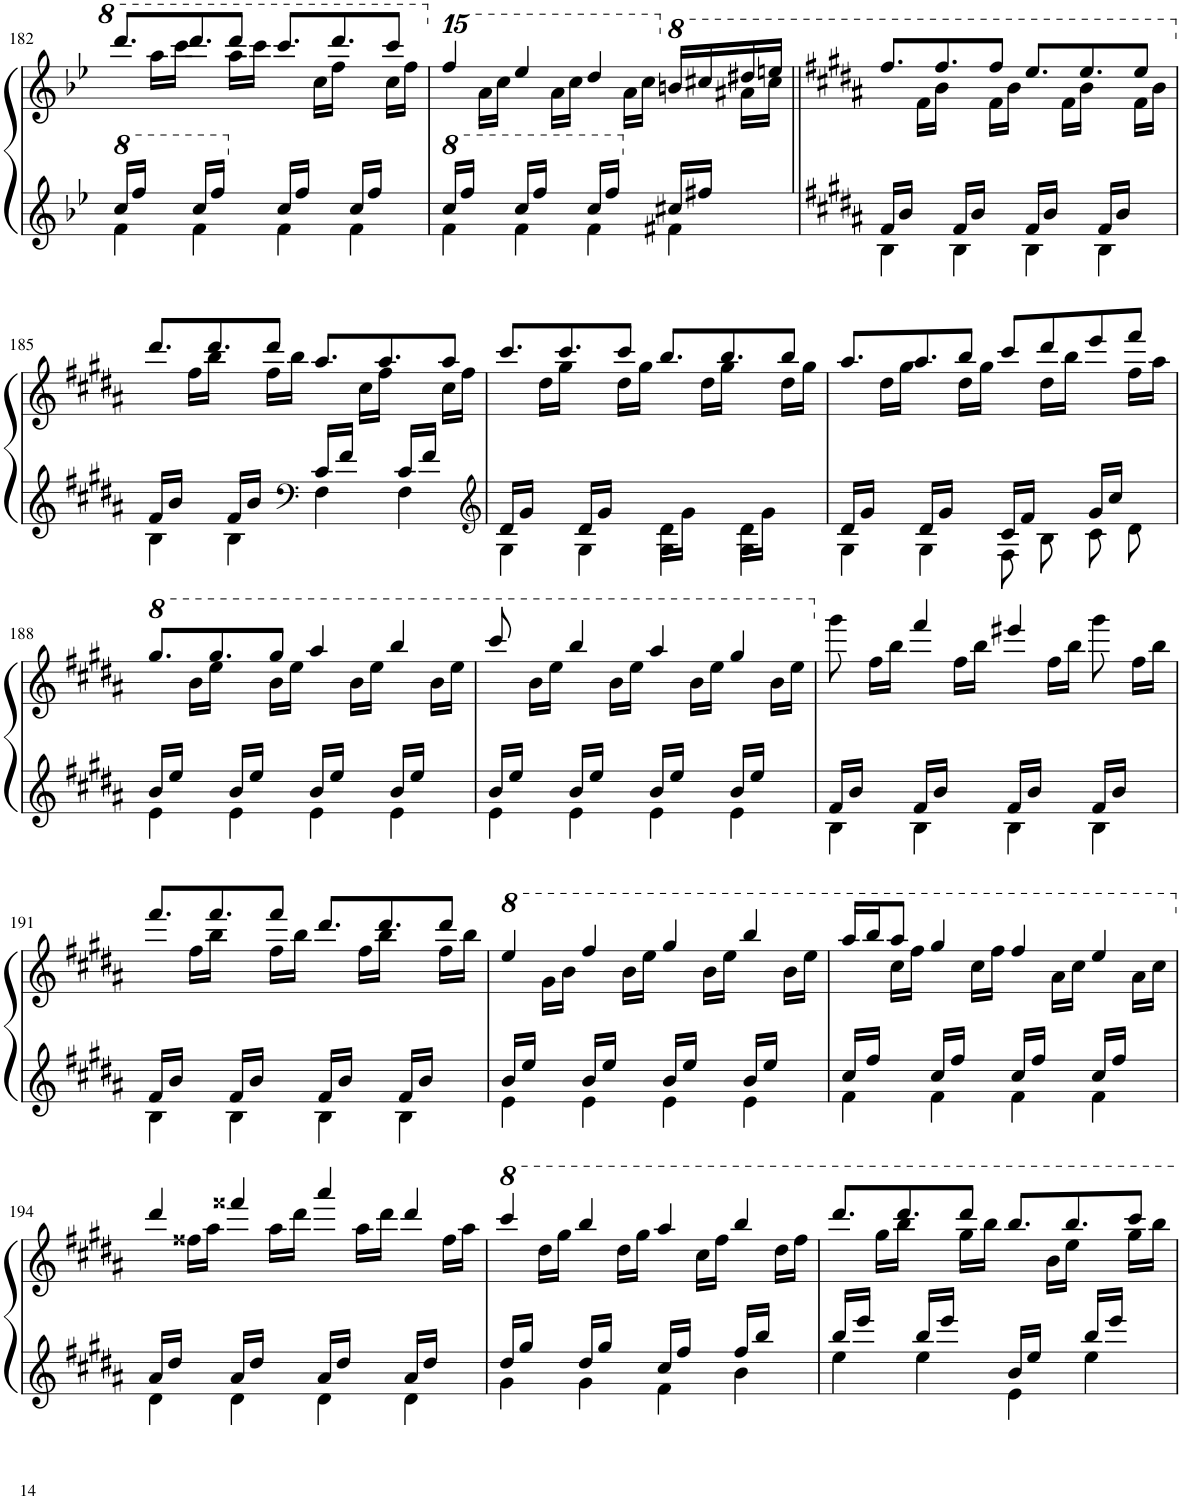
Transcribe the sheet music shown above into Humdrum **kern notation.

**kern	**kern
*part1	*part1
*staff2	*staff1
*I"Piano	*
*I'Pno.	*
!!LO:PB:g=z
*clefG2	*clefG2
*k[b-e-]	*k[b-e-]
*M4/4	*M4/4
*8va	*
=182	=182
*^	*^
4ff\	16ccc/LL	8.dddd/L	8ryy
.	16fff/JJ	.	.
.	8ryy	.	16aaa\LL
.	.	8.dddd/	16cccc\JJ
4ff\	16ccc/LL	.	8ryy
.	16fff/JJ	.	.
*X8va	*	*	*
.	8ryy	8dddd/J	16aaa\LL
.	.	.	16cccc\JJ
4f\	16cc/LL	8.cccc/L	8ryy
.	16ff/JJ	.	.
.	8ryy	.	16ccc\LL
.	.	8.dddd/	16fff\JJ
4f\	16cc/LL	.	8ryy
.	16ff/JJ	.	.
.	8ryy	8cccc/J	16ccc\LL
.	.	.	16fff\JJ
=183	=183	=183	=183
*8va	*	*	*
*	*	*15ma	*
4ff\	16ccc/LL	4ffff/	8ryy
.	16fff/JJ	.	.
.	8ryy	.	16aaa\LL
.	.	.	16cccc\JJ
4ff\	16ccc/LL	4eeee-/	8ryy
.	16fff/JJ	.	.
.	8ryy	.	16aaa\LL
.	.	.	16cccc\JJ
4ff\	16ccc/LL	4dddd/	8ryy
.	16fff/JJ	.	.
*X8va	*	*	*
.	8ryy	.	16aaa\LL
.	.	.	16cccc\JJ
*	*	*X15ma	*
*	*	*8va	*
4f#X\	16cc#X/LL	16bbn/LL	8ryy
.	16ff#X/JJ	16ccc#X/	.
.	8ryy	16ddd#X/	16aa#X\LL
.	.	16eeen/JJ	16ccc#\JJ
=184||	=184||	=184||	=184||
*k[f#c#g#d#a#]	*	*k[f#c#g#d#a#]	*
4B\	16f#/LL	8.fff#/L	8ryy
.	16b/JJ	.	.
.	8ryy	.	16ff#\LL
.	.	8.fff#/	16bb\JJ
4B\	16f#/LL	.	8ryy
.	16b/JJ	.	.
.	8ryy	8fff#/J	16ff#\LL
.	.	.	16bb\JJ
4B\	16f#/LL	8.eee/L	8ryy
.	16b/JJ	.	.
.	8ryy	.	16ff#\LL
.	.	8.eee/	16bb\JJ
4B\	16f#/LL	.	8ryy
.	16b/JJ	.	.
.	8ryy	8eee/J	16ff#\LL
.	.	.	16bb\JJ
!!LO:LB:g=z	!!
=185	=185	=185	=185
*	*	*X8va	*
4B\	16f#/LL	8.ddd#/L	8ryy
.	16b/JJ	.	.
.	8ryy	.	16ff#\LL
.	.	8.ddd#/	16bb\JJ
4B\	16f#/LL	.	8ryy
.	16b/JJ	.	.
.	8ryy	8ddd#/J	16ff#\LL
.	.	.	16bb\JJ
*clefF4	*	*	*
4F#\	16c#/LL	8.aa#/L	8ryy
.	16f#/JJ	.	.
.	8ryy	.	16cc#\LL
.	.	8.aa#/	16ff#\JJ
4F#\	16c#/LL	.	8ryy
.	16f#/JJ	.	.
.	8ryy	8aa#/J	16cc#\LL
.	.	.	16ff#\JJ
=186	=186	=186	=186
*clefG2	*	*	*
4G#\	16d#/LL	8.ccc#/L	8ryy
.	16g#/JJ	.	.
.	8ryy	.	16dd#\LL
.	.	8.ccc#/	16gg#\JJ
4G#\	16d#/LL	.	8ryy
.	16g#/JJ	.	.
.	8ryy	8ccc#/J	16dd#\LL
.	.	.	16gg#\JJ
4G#\	16d#\LL	8.bb/L	8ryy
.	16g#\JJ	.	.
.	8ryy	.	16dd#\LL
.	.	8.bb/	16gg#\JJ
4G#\	16d#\LL	.	8ryy
.	16g#\JJ	.	.
.	8ryy	8bb/J	16dd#\LL
.	.	.	16gg#\JJ
=187	=187	=187	=187
4G#\	16d#/LL	8.aa#/L	8ryy
.	16g#/JJ	.	.
.	8ryy	.	16dd#\LL
.	.	8.aa#/	16gg#\JJ
4G#\	16d#/LL	.	8ryy
.	16g#/JJ	.	.
.	8ryy	8bb/J	16dd#\LL
.	.	.	16gg#\JJ
8F#\	16c#/LL	8ccc#/L	8ryy
.	16f#/JJ	.	.
8B\	8ryy	8ddd#/	16dd#\LL
.	.	.	16bb\JJ
8c#\	16g#/LL	8eee/	8ryy
.	16cc#/JJ	.	.
8d#\	8ryy	8fff#/J	16ff#\LL
.	.	.	16aa#\JJ
!!LO:LB:g=z	!!
=188	=188	=188	=188
*	*	*8va	*
4e\	16b/LL	8.ggg#/L	8ryy
.	16ee/JJ	.	.
.	8ryy	.	16bb\LL
.	.	8.ggg#/	16eee\JJ
4e\	16b/LL	.	8ryy
.	16ee/JJ	.	.
.	8ryy	8ggg#/J	16bb\LL
.	.	.	16eee\JJ
4e\	16b/LL	4aaa#/	8ryy
.	16ee/JJ	.	.
.	8ryy	.	16bb\LL
.	.	.	16eee\JJ
4e\	16b/LL	4bbb/	8ryy
.	16ee/JJ	.	.
.	8ryy	.	16bb\LL
.	.	.	16eee\JJ
=189	=189	=189	=189
4e\	16b/LL	8cccc#/	4.ryy
.	16ee/JJ	.	.
.	8ryy	16bb\LL	.
.	.	16eee\JJ	.
4e\	16b/LL	4bbb/	.
.	16ee/JJ	.	.
.	8ryy	.	16bb\LL
.	.	.	16eee\JJ
4e\	16b/LL	4aaa#/	8ryy
.	16ee/JJ	.	.
.	8ryy	.	16bb\LL
.	.	.	16eee\JJ
4e\	16b/LL	4ggg#/	8ryy
.	16ee/JJ	.	.
.	8ryy	.	16bb\LL
.	.	.	16eee\JJ
=190	=190	=190	=190
*	*	*X8va	*
4B\	16f#/LL	8ggg#\	4.ryy
.	16b/JJ	.	.
.	8ryy	16ff#\LL	.
.	.	16bb\JJ	.
4B\	16f#/LL	4fff#/	.
.	16b/JJ	.	.
.	8ryy	.	16ff#\LL
.	.	.	16bb\JJ
4B\	16f#/LL	4eee#X/	8ryy
.	16b/JJ	.	.
.	8ryy	.	16ff#\LL
.	.	.	16bb\JJ
4B\	16f#/LL	8ggg#\	4ryy
.	16b/JJ	.	.
.	8ryy	16ff#\LL	.
.	.	16bb\JJ	.
!!LO:LB:g=z	!!
=191	=191	=191	=191
4B\	16f#/LL	8.fff#/L	8ryy
.	16b/JJ	.	.
.	8ryy	.	16ff#\LL
.	.	8.fff#/	16bb\JJ
4B\	16f#/LL	.	8ryy
.	16b/JJ	.	.
.	8ryy	8fff#/J	16ff#\LL
.	.	.	16bb\JJ
4B\	16f#/LL	8.ddd#/L	8ryy
.	16b/JJ	.	.
.	8ryy	.	16ff#\LL
.	.	8.ddd#/	16bb\JJ
4B\	16f#/LL	.	8ryy
.	16b/JJ	.	.
.	8ryy	8ddd#/J	16ff#\LL
.	.	.	16bb\JJ
=192	=192	=192	=192
*	*	*8va	*
4e\	16b/LL	4eee/	8ryy
.	16ee/JJ	.	.
.	8ryy	.	16gg#\LL
.	.	.	16bb\JJ
4e\	16b/LL	4fff#/	8ryy
.	16ee/JJ	.	.
.	8ryy	.	16bb\LL
.	.	.	16eee\JJ
4e\	16b/LL	4ggg#/	8ryy
.	16ee/JJ	.	.
.	8ryy	.	16bb\LL
.	.	.	16eee\JJ
4e\	16b/LL	4bbb/	8ryy
.	16ee/JJ	.	.
.	8ryy	.	16bb\LL
.	.	.	16eee\JJ
=193	=193	=193	=193
4f#\	16cc#/LL	16aaa#/LL	8ryy
.	16ff#/JJ	16bbb/J	.
.	8ryy	8aaa#/J	16ccc#\LL
.	.	.	16fff#\JJ
4f#\	16cc#/LL	4ggg#/	8ryy
.	16ff#/JJ	.	.
.	8ryy	.	16ccc#\LL
.	.	.	16fff#\JJ
4f#\	16cc#/LL	4fff#/	8ryy
.	16ff#/JJ	.	.
.	8ryy	.	16aa#\LL
.	.	.	16ccc#\JJ
4f#\	16cc#/LL	4eee/	8ryy
.	16ff#/JJ	.	.
.	8ryy	.	16aa#\LL
.	.	.	16ccc#\JJ
!!LO:LB:g=z	!!
=194	=194	=194	=194
*	*	*X8va	*
4d#\	16a#/LL	4ddd#/	8ryy
.	16dd#/JJ	.	.
.	8ryy	.	16ff##X\LL
.	.	.	16aa#\JJ
4d#\	16a#/LL	4fff##X/	8ryy
.	16dd#/JJ	.	.
.	8ryy	.	16aa#\LL
.	.	.	16ddd#\JJ
4d#\	16a#/LL	4aaa#/	8ryy
.	16dd#/JJ	.	.
.	8ryy	.	16aa#\LL
.	.	.	16ddd#\JJ
4d#\	16a#/LL	4ddd#/	8ryy
.	16dd#/JJ	.	.
.	8ryy	.	16ff##\LL
.	.	.	16aa#\JJ
=195	=195	=195	=195
4g#\	16dd#/LL	4cccc#/	8ryy
.	16gg#/JJ	.	.
.	8ryy	.	16ddd#\LL
.	.	.	16ggg#\JJ
4g#\	16dd#/LL	4bbb/	8ryy
.	16gg#/JJ	.	.
.	8ryy	.	16ddd#\LL
.	.	.	16ggg#\JJ
4f#\	16cc#/LL	4aaa#/	8ryy
.	16ff#/JJ	.	.
.	8ryy	.	16ccc#\LL
.	.	.	16fff#\JJ
4b\	16ff#/LL	4bbb/	8ryy
.	16bb/JJ	.	.
.	8ryy	.	16ddd#\LL
.	.	.	16fff#\JJ
=196	=196	=196	=196
4ee\	16bb/LL	8.dddd#/L	8ryy
.	16eee/JJ	.	.
.	8ryy	.	16ggg#\LL
.	.	8.dddd#/	16bbb\JJ
4ee\	16bb/LL	.	8ryy
.	16eee/JJ	.	.
.	8ryy	8dddd#/J	16ggg#\LL
.	.	.	16bbb\JJ
4e\	16b/LL	8.bbb/L	8ryy
.	16ee/JJ	.	.
.	8ryy	.	16bb\LL
.	.	8.bbb/	16eee\JJ
4ee\	16bb/LL	.	8ryy
.	16eee/JJ	.	.
.	8ryy	8cccc#/J	16ggg#\LL
.	.	.	16bbb\JJ
*v	*v	*	*
*	*v	*v
=	=
*-	*-
